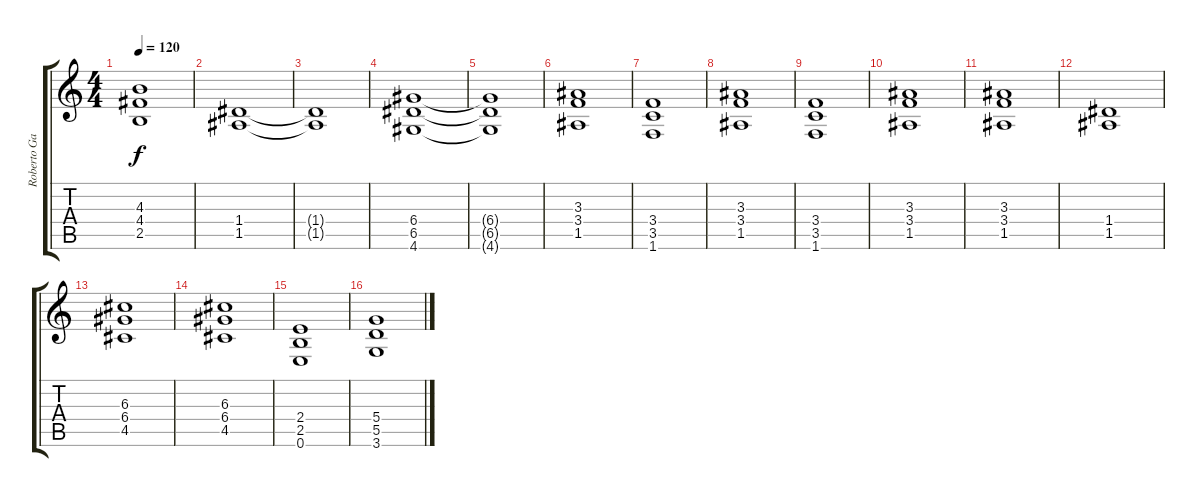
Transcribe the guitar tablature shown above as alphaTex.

\track ("Roberto García (Guitarra Rítmico)" "Roberto Ga") {instrument distortionguitar}
\staff {score tabs}
\tuning (E4 B3 G3 D3 A2 E2) {hide}
\ts (4 4)
\tempo 120
\clef g2
\ks c
(4.3{t} 4.4{t} 2.5{t}).1{dy f} |
(1.4 1.5).1 |
(1.4{t} 1.5{t}).1 |
(6.4 6.5 4.6).1 |
(6.4{t} 6.5{t} 4.6{t}).1 |
(3.3 3.4 1.5).1 |
(3.4 3.5 1.6).1 |
(3.3 3.4 1.5).1 |
(3.4 3.5 1.6).1 |
(3.3 3.4 1.5).1 |
(3.3 3.4 1.5).1 |
(1.4 1.5).1 |
(6.3 6.4 4.5).1 |
(6.3 6.4 4.5).1 |
(2.4 2.5 0.6).1 |
(5.4 5.5 3.6).1
